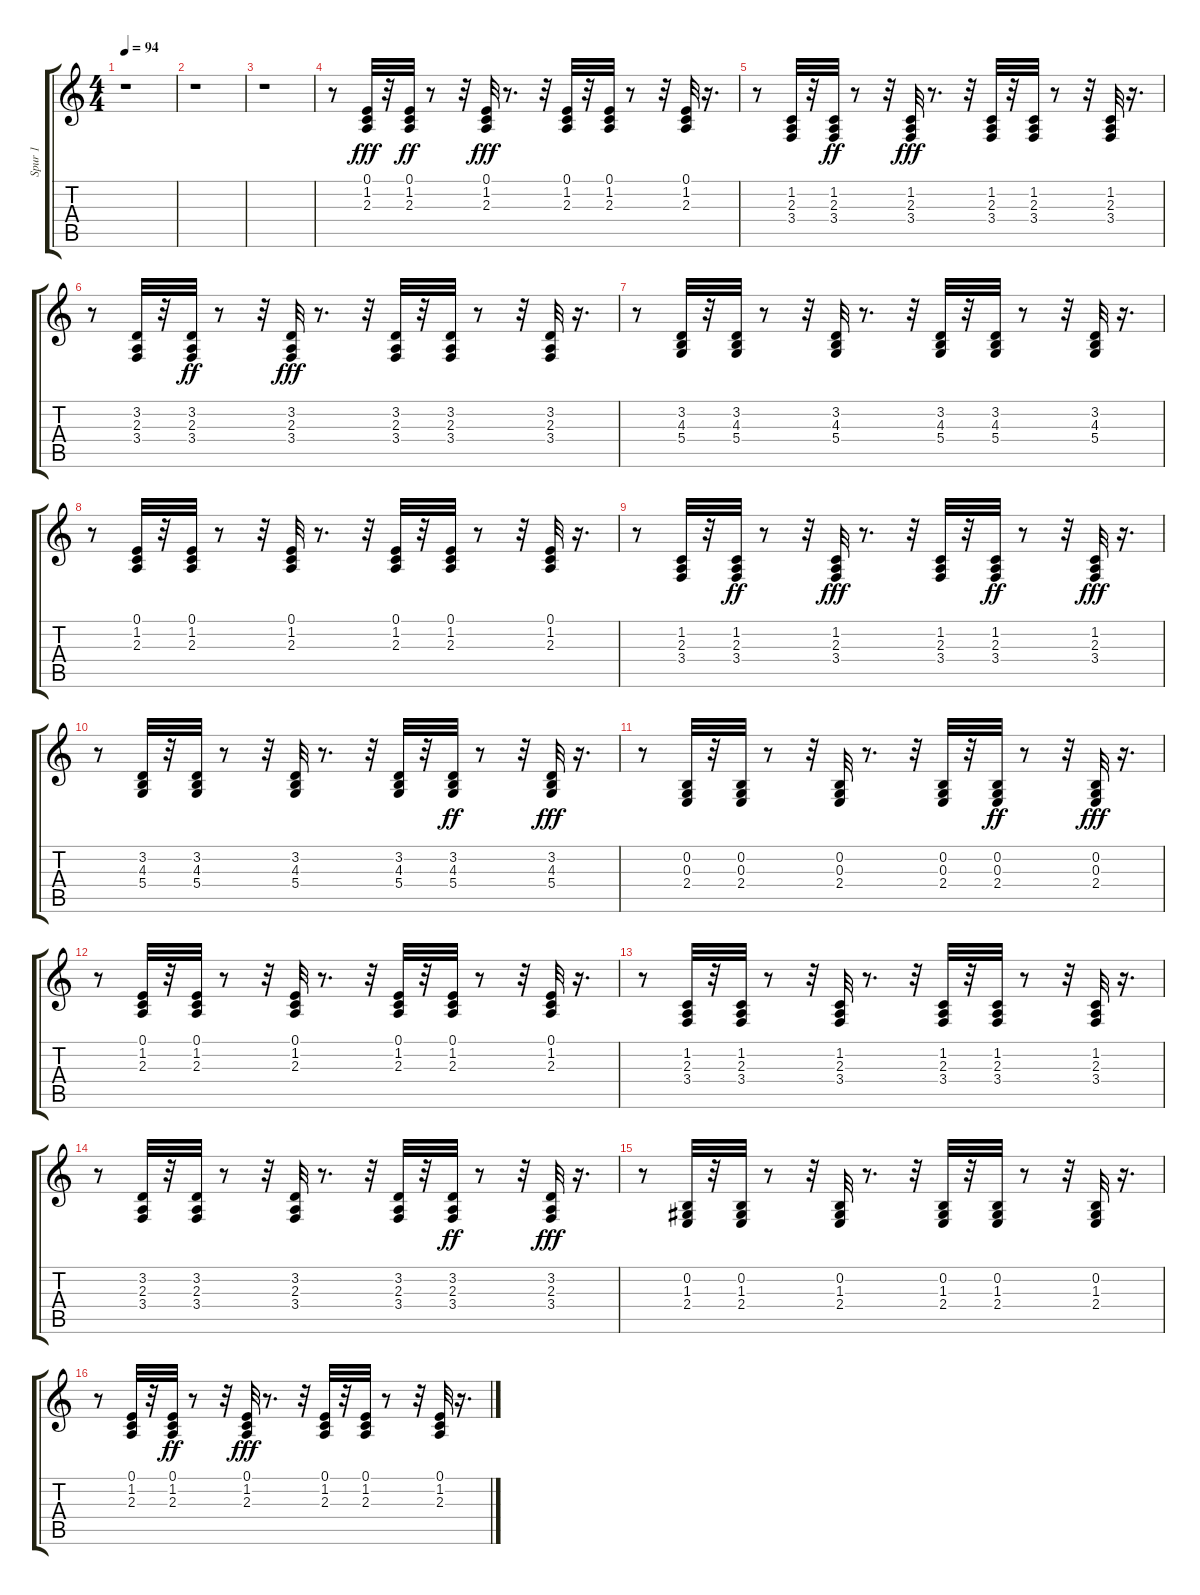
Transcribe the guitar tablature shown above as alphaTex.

\track ("Spur 1" "Spur 1") {instrument brightacousticpiano}
\staff {score tabs}
\tuning (E4 B3 G3 D3 A2 E2) {hide}
\ts (4 4)
\tempo 94
\clef g2
\ks c
r.1{dy fff instrument brightacousticpiano} |
r.1 |
r.1 |
r.8 (0.1 1.2 2.3).32{balance 11 instrument electricpiano2} r.32 (0.1 1.2 2.3).32{dy ff} r.8 r.32 (0.1 1.2 2.3).32{dy fff} r.8{d} r.32 (0.1 1.2 2.3).32 r.32 (0.1 1.2 2.3).32 r.8 r.32 (0.1 1.2 2.3).32 r.16{d} |
r.8 (1.2 2.3 3.4).32 r.32 (1.2 2.3 3.4).32{dy ff} r.8 r.32 (1.2 2.3 3.4).32{dy fff} r.8{d} r.32 (1.2 2.3 3.4).32 r.32 (1.2 2.3 3.4).32 r.8 r.32 (1.2 2.3 3.4).32 r.16{d} |
r.8 (3.2 2.3 3.4).32 r.32 (3.2 2.3 3.4).32{dy ff} r.8 r.32 (3.2 2.3 3.4).32{dy fff} r.8{d} r.32 (3.2 2.3 3.4).32 r.32 (3.2 2.3 3.4).32 r.8 r.32 (3.2 2.3 3.4).32 r.16{d} |
r.8 (3.2 4.3 5.4).32 r.32 (3.2 4.3 5.4).32 r.8 r.32 (3.2 4.3 5.4).32 r.8{d} r.32 (3.2 4.3 5.4).32 r.32 (3.2 4.3 5.4).32 r.8 r.32 (3.2 4.3 5.4).32 r.16{d} |
r.8 (0.1 1.2 2.3).32 r.32 (0.1 1.2 2.3).32 r.8 r.32 (0.1 1.2 2.3).32 r.8{d} r.32 (0.1 1.2 2.3).32 r.32 (0.1 1.2 2.3).32 r.8 r.32 (0.1 1.2 2.3).32 r.16{d} |
r.8 (1.2 2.3 3.4).32 r.32 (1.2 2.3 3.4).32{dy ff} r.8 r.32 (1.2 2.3 3.4).32{dy fff} r.8{d} r.32 (1.2 2.3 3.4).32 r.32 (1.2 2.3 3.4).32{dy ff} r.8 r.32 (1.2 2.3 3.4).32{dy fff} r.16{d} |
r.8 (3.2 4.3 5.4).32 r.32 (3.2 4.3 5.4).32 r.8 r.32 (3.2 4.3 5.4).32 r.8{d} r.32 (3.2 4.3 5.4).32 r.32 (3.2 4.3 5.4).32{dy ff} r.8 r.32 (3.2 4.3 5.4).32{dy fff} r.16{d} |
r.8 (0.2 0.3 2.4).32 r.32 (0.2 0.3 2.4).32 r.8 r.32 (0.2 0.3 2.4).32 r.8{d} r.32 (0.2 0.3 2.4).32 r.32 (0.2 0.3 2.4).32{dy ff} r.8 r.32 (0.2 0.3 2.4).32{dy fff} r.16{d} |
r.8 (0.1 1.2 2.3).32 r.32 (0.1 1.2 2.3).32 r.8 r.32 (0.1 1.2 2.3).32 r.8{d} r.32 (0.1 1.2 2.3).32 r.32 (0.1 1.2 2.3).32 r.8 r.32 (0.1 1.2 2.3).32 r.16{d} |
r.8 (1.2 2.3 3.4).32 r.32 (1.2 2.3 3.4).32 r.8 r.32 (1.2 2.3 3.4).32 r.8{d} r.32 (1.2 2.3 3.4).32 r.32 (1.2 2.3 3.4).32 r.8 r.32 (1.2 2.3 3.4).32 r.16{d} |
r.8 (3.2 2.3 3.4).32 r.32 (3.2 2.3 3.4).32 r.8 r.32 (3.2 2.3 3.4).32 r.8{d} r.32 (3.2 2.3 3.4).32 r.32 (3.2 2.3 3.4).32{dy ff} r.8 r.32 (3.2 2.3 3.4).32{dy fff} r.16{d} |
r.8 (0.2 1.3 2.4).32 r.32 (0.2 1.3 2.4).32 r.8 r.32 (0.2 1.3 2.4).32 r.8{d} r.32 (0.2 1.3 2.4).32 r.32 (0.2 1.3 2.4).32 r.8 r.32 (0.2 1.3 2.4).32 r.16{d} |
r.8 (0.1 1.2 2.3).32 r.32 (0.1 1.2 2.3).32{dy ff} r.8 r.32 (0.1 1.2 2.3).32{dy fff} r.8{d} r.32 (0.1 1.2 2.3).32 r.32 (0.1 1.2 2.3).32 r.8 r.32 (0.1 1.2 2.3).32 r.16{d}
